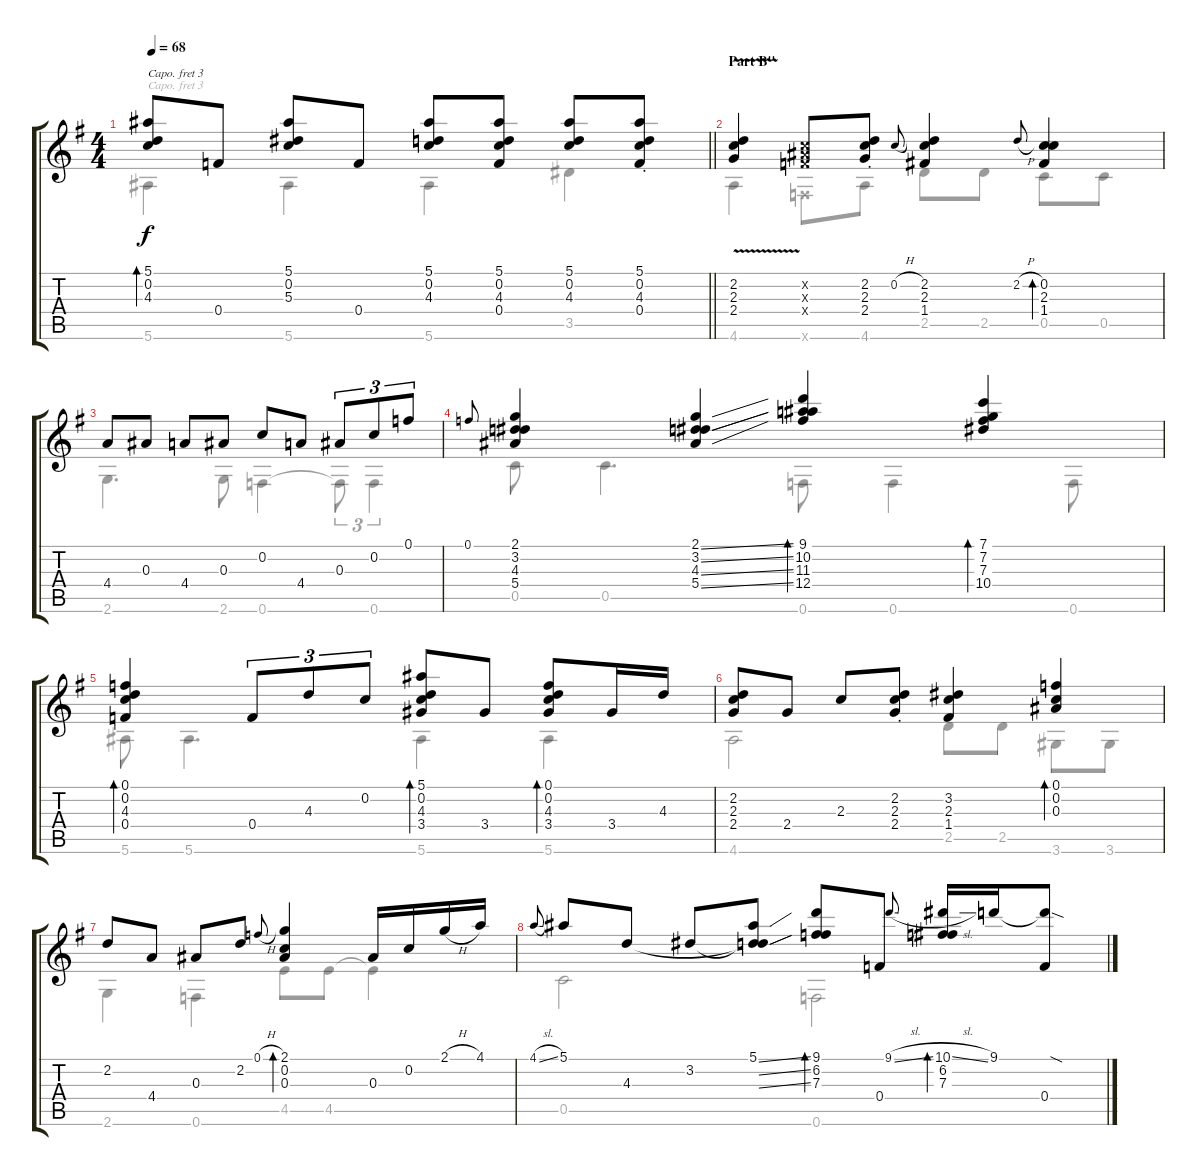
\track "" {instrument acousticguitarsteel}
\staff {score tabs}
\capo 3
\tuning (D4 A3 G3 D3 A2 D2) {hide}
\voice
\ts (4 4)
\tempo 68
\clef g2
\barLineRight lightlight
\ks g
(5.1 0.2 4.3).8{bd 240 dy f} 0.4.8 (5.1 0.2 5.3).8 0.4.8 (5.1 0.2 4.3).8 (5.1 0.2 4.3 0.4).8 (5.1 0.2 4.3).8 (5.1{st} 0.2{st} 4.3{st} 0.4).8 |
\section ("" "Part B''")
(2.2{v} 2.3{v} 2.4{v}).4 (0.2{x} 0.3{x} 0.4{x}).8 (2.2{st} 2.3{st} 2.4{st}).8 0.2{h}.8{gr onbeat} (2.2 2.3 1.4).4 2.2{h}.8{gr onbeat} (0.2 2.3 1.4).4{bd 120} |
4.4.8 0.3.8 4.4.8 0.3.8 0.2.8 4.4.8 0.3.8{tu (3 2)} 0.2.8{tu (3 2)} 0.1.8{tu (3 2)} |
0.1.8{gr onbeat} (2.1 3.2 4.3 5.4).4 (2.1{ss} 3.2{ss} 4.3{ss} 5.4{ss}).4 (9.1 10.2 11.3 12.4).4{bd 240} (7.1 7.2 7.3 10.4).4{bd 240} |
(0.1 0.2 4.3 0.4).4{bd 240} 0.4.8{tu (3 2)} 4.3.8{tu (3 2)} 0.2.8{tu (3 2)} (5.1 0.2 4.3 3.4).8{bd 240} 3.4.8 (0.1 0.2 4.3 3.4).8{bd 240} 3.4.16 4.3.16 |
(2.2 2.3 2.4).8 2.4.8 2.3.8 (2.2{st} 2.3{st} 2.4{st}).8 (3.2 2.3 1.4).4 (0.1 0.2 0.3).4{bd 240} |
2.2.8 4.4.8 0.3.8 2.2.8 0.1{h}.8{gr onbeat} (2.1 0.2 0.3).4{bd 240} 0.3.16 0.2.16 2.1{h}.16 4.1.16 |
4.1{sl}.8{gr onbeat} 5.1.8 4.3.8 3.2.8 (5.1{ss} 3.2{ss t} 4.3{ss t}).8 (9.1 6.2 7.3).8{bd 240} 0.4.8 9.1{sl}.8{gr onbeat} (10.1{sl} 6.2 7.3).16{bd 240} 9.1.16 (9.1{sod t} 0.4).8
\voice
\clef g2
\ottava regular
\simile none
\barLineRight lightlight
\ks g
5.6.4{dy f} 5.6.4 5.6.4 3.5.4 |
4.6.4 0.6{x}.8 4.6.8 2.5.8 2.5.8 0.5.8 0.5.8 |
2.6.4{d} 2.6.8 0.6.4 0.6{t}.8{tu (3 2)} 0.6.4{tu (3 2)} |
0.5.8 0.5.4{d} 0.6.8 0.6.4 0.6.8 |
5.6.8 5.6.4{d} 5.6.4 5.6.4 |
4.6.2 2.5.8 2.5.8 3.6.8 3.6.8 |
2.6.4 0.6.4 4.5.8 4.5.8 4.5{t}.4 |
0.5.2 0.6.2
